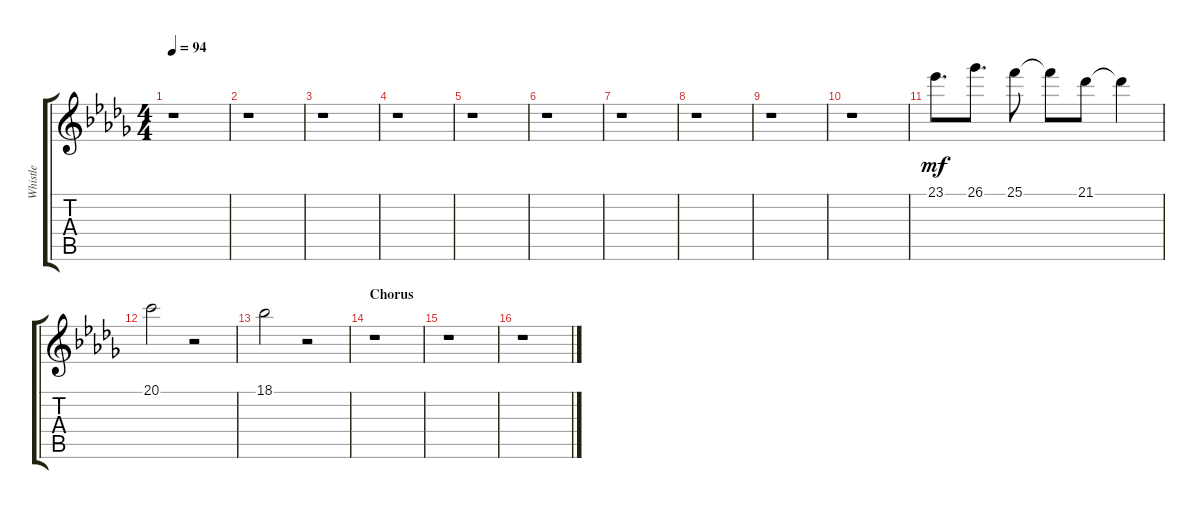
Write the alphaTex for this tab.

\track ("Whistle" "Whistle") {instrument whistle}
\staff {score tabs}
\tuning (E4 B3 G3 D3 A2 E2) {hide}
\ts (4 4)
\tempo 94
\clef g2
\ks bbminor
r.1{dy mf} |
r.1 |
r.1 |
r.1 |
r.1 |
r.1 |
r.1 |
r.1 |
r.1 |
r.1 |
23.1.8{d} 26.1.8{d} 25.1.8 25.1{t}.8 21.1.8 21.1{t}.4 |
20.1.2 r.2 |
18.1.2 r.2 |
\section ("" "Chorus")
r.1 |
r.1 |
r.1
